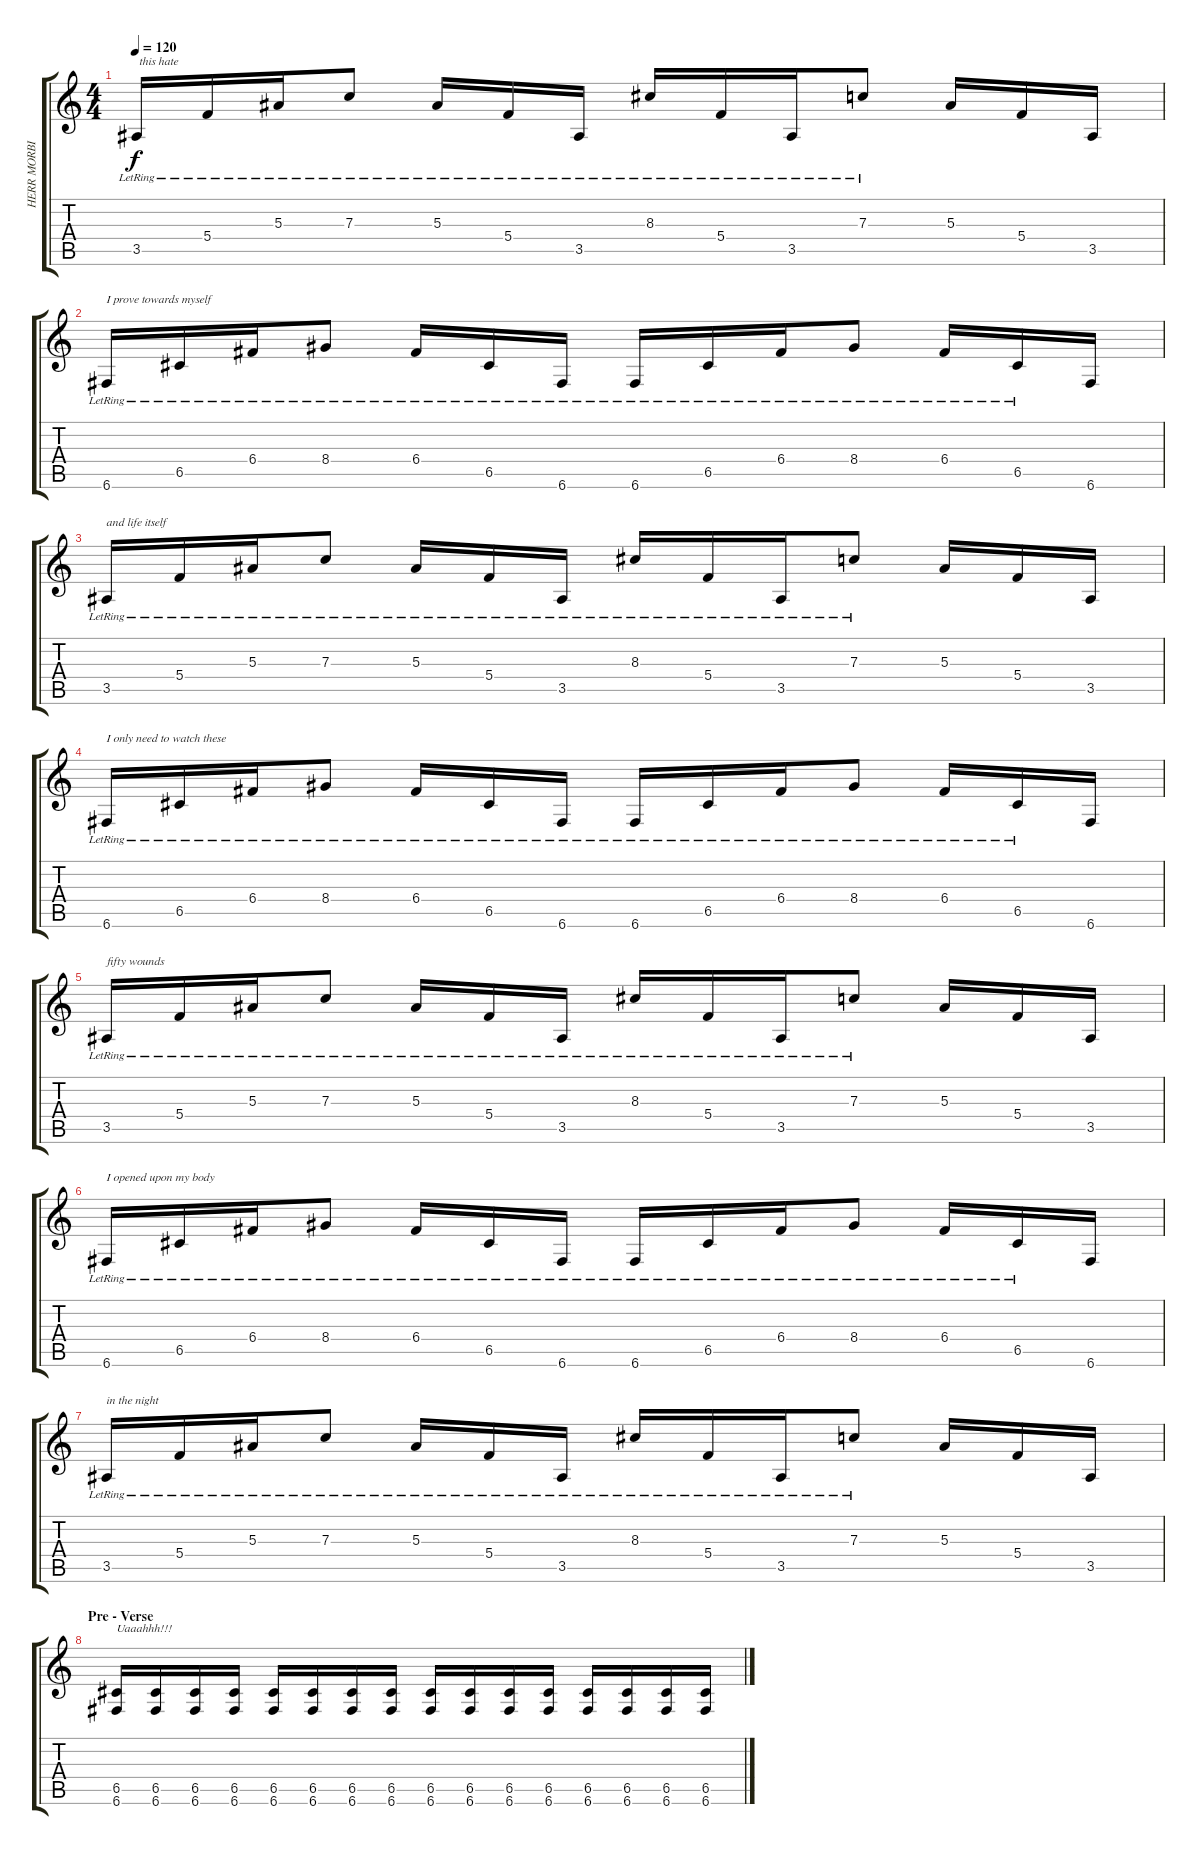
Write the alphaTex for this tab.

\track ("HERR MORBID" "HERR MORBI") {instrument distortionguitar}
\staff {score tabs}
\tuning (D4 Gb3 F3 C3 G2 C2) {hide}
\ts (4 4)
\tempo 120
\clef g2
\ks c
3.5{lr}.16{txt " this hate" dy f} 5.4{lr}.16 5.3{lr}.16 7.3{lr}.8 5.3{lr}.16 5.4{lr}.16 3.5{lr}.16 8.3{lr}.16 5.4{lr}.16 3.5{lr}.16 7.3{lr}.8 5.3.16 5.4.16 3.5.16 |
6.6{lr}.16{txt "I prove towards myself "} 6.5{lr}.16 6.4{lr}.16 8.4{lr}.8 6.4{lr}.16 6.5{lr}.16 6.6{lr}.16 6.6{lr}.16 6.5{lr}.16 6.4{lr}.16 8.4{lr}.8 6.4{lr}.16 6.5{lr}.16 6.6.16 |
3.5{lr}.16{txt "and life itself"} 5.4{lr}.16 5.3{lr}.16 7.3{lr}.8 5.3{lr}.16 5.4{lr}.16 3.5{lr}.16 8.3{lr}.16 5.4{lr}.16 3.5{lr}.16 7.3{lr}.8 5.3.16 5.4.16 3.5.16 |
6.6{lr}.16{txt "I only need to watch these "} 6.5{lr}.16 6.4{lr}.16 8.4{lr}.8 6.4{lr}.16 6.5{lr}.16 6.6{lr}.16 6.6{lr}.16 6.5{lr}.16 6.4{lr}.16 8.4{lr}.8 6.4{lr}.16 6.5{lr}.16 6.6.16 |
3.5{lr}.16{txt "fifty wounds "} 5.4{lr}.16 5.3{lr}.16 7.3{lr}.8 5.3{lr}.16 5.4{lr}.16 3.5{lr}.16 8.3{lr}.16 5.4{lr}.16 3.5{lr}.16 7.3{lr}.8 5.3.16 5.4.16 3.5.16 |
6.6{lr}.16{txt "I opened upon my body "} 6.5{lr}.16 6.4{lr}.16 8.4{lr}.8 6.4{lr}.16 6.5{lr}.16 6.6{lr}.16 6.6{lr}.16 6.5{lr}.16 6.4{lr}.16 8.4{lr}.8 6.4{lr}.16 6.5{lr}.16 6.6.16 |
3.5{lr}.16{txt "in the night "} 5.4{lr}.16 5.3{lr}.16 7.3{lr}.8 5.3{lr}.16 5.4{lr}.16 3.5{lr}.16 8.3{lr}.16 5.4{lr}.16 3.5{lr}.16 7.3{lr}.8 5.3.16 5.4.16 3.5.16 |
\section ("" "Pre - Verse")
(6.5 6.6).16{txt "Uaaahhh!!!"} (6.5 6.6).16 (6.5 6.6).16 (6.5 6.6).16 (6.5 6.6).16 (6.5 6.6).16 (6.5 6.6).16 (6.5 6.6).16 (6.5 6.6).16 (6.5 6.6).16 (6.5 6.6).16 (6.5 6.6).16 (6.5 6.6).16 (6.5 6.6).16 (6.5 6.6).16 (6.5 6.6).16
